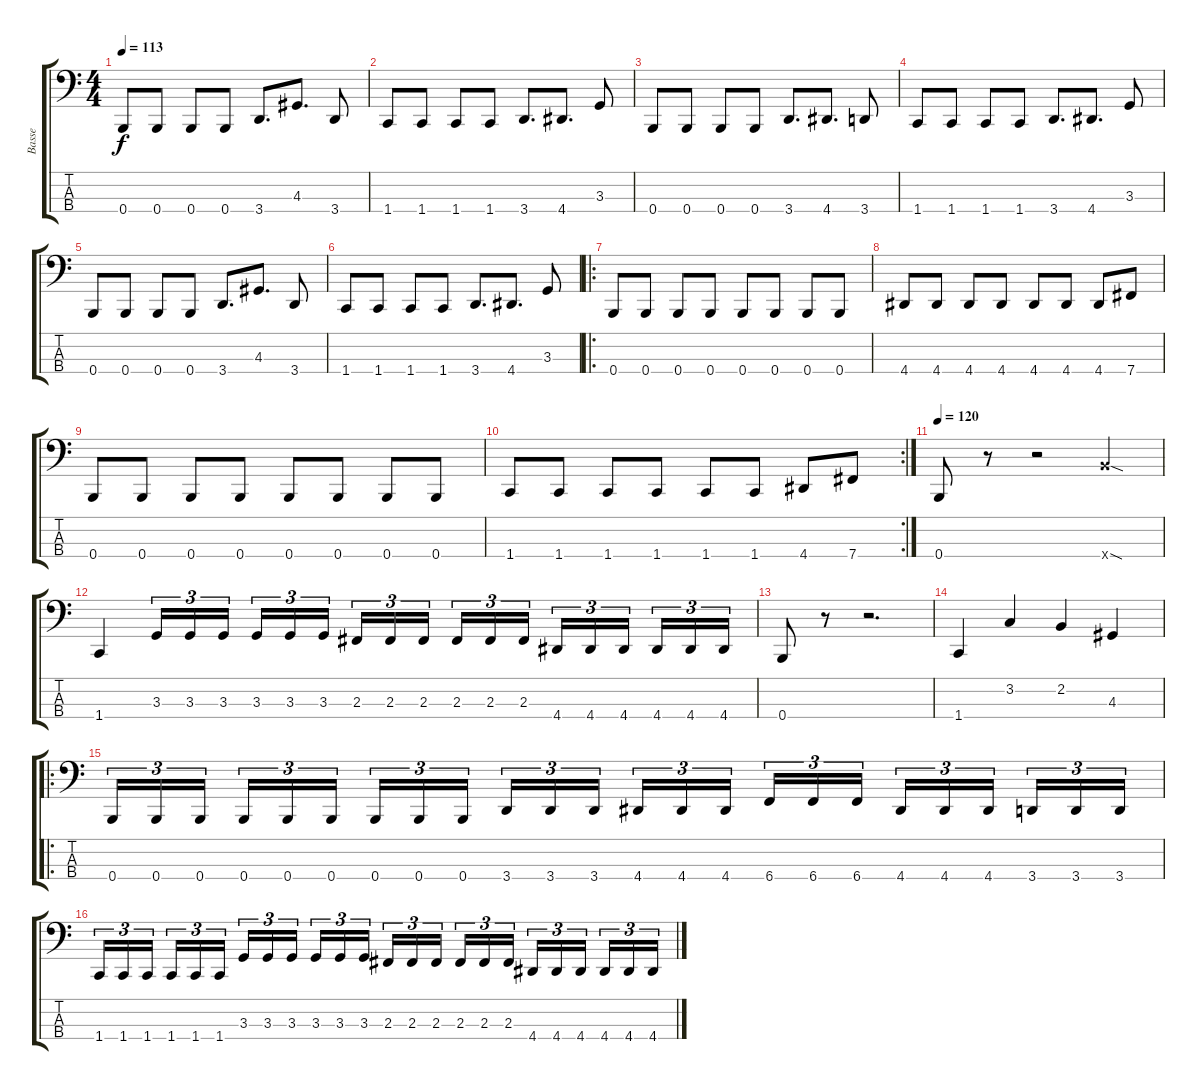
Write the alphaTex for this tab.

\track ("Basse" "Basse") {instrument electricbassfinger}
\staff {score tabs}
\tuning (D2 A1 E1 B0) {hide}
\ts (4 4)
\tempo 113
\clef f4
\ks c
0.4.8{dy f} 0.4.8 0.4.8 0.4.8 3.4.8{d} 4.3.8{d} 3.4.8 |
1.4.8 1.4.8 1.4.8 1.4.8 3.4.8{d} 4.4.8{d} 3.3.8 |
0.4.8 0.4.8 0.4.8 0.4.8 3.4.8{d} 4.4.8{d} 3.4.8 |
1.4.8 1.4.8 1.4.8 1.4.8 3.4.8{d} 4.4.8{d} 3.3.8 |
0.4.8 0.4.8 0.4.8 0.4.8 3.4.8{d} 4.3.8{d} 3.4.8 |
1.4.8 1.4.8 1.4.8 1.4.8 3.4.8{d} 4.4.8{d} 3.3.8 |
\ro
0.4.8 0.4.8 0.4.8 0.4.8 0.4.8 0.4.8 0.4.8 0.4.8 |
4.4.8 4.4.8 4.4.8 4.4.8 4.4.8 4.4.8 4.4.8 7.4.8 |
0.4.8 0.4.8 0.4.8 0.4.8 0.4.8 0.4.8 0.4.8 0.4.8 |
\rc 2
1.4.8 1.4.8 1.4.8 1.4.8 1.4.8 1.4.8 4.4.8 7.4.8 |
\tempo 120
0.4.8 r.8 r.2 12.4{sod x}.4 |
1.4.4 3.3.16{tu (3 2)} 3.3.16{tu (3 2)} 3.3.16{tu (3 2) beam splitsecondary} 3.3.16{tu (3 2)} 3.3.16{tu (3 2)} 3.3.16{tu (3 2)} 2.3.16{tu (3 2)} 2.3.16{tu (3 2)} 2.3.16{tu (3 2) beam splitsecondary} 2.3.16{tu (3 2)} 2.3.16{tu (3 2)} 2.3.16{tu (3 2)} 4.4.16{tu (3 2)} 4.4.16{tu (3 2)} 4.4.16{tu (3 2) beam splitsecondary} 4.4.16{tu (3 2)} 4.4.16{tu (3 2)} 4.4.16{tu (3 2)} |
0.4.8 r.8 r.2{d} |
1.4.4 3.2.4 2.2.4 4.3.4 |
\ro
0.4.16{tu (3 2)} 0.4.16{tu (3 2)} 0.4.16{tu (3 2) beam splitsecondary} 0.4.16{tu (3 2)} 0.4.16{tu (3 2)} 0.4.16{tu (3 2)} 0.4.16{tu (3 2)} 0.4.16{tu (3 2)} 0.4.16{tu (3 2) beam splitsecondary} 3.4.16{tu (3 2)} 3.4.16{tu (3 2)} 3.4.16{tu (3 2)} 4.4.16{tu (3 2)} 4.4.16{tu (3 2)} 4.4.16{tu (3 2) beam splitsecondary} 6.4.16{tu (3 2)} 6.4.16{tu (3 2)} 6.4.16{tu (3 2)} 4.4.16{tu (3 2)} 4.4.16{tu (3 2)} 4.4.16{tu (3 2) beam splitsecondary} 3.4.16{tu (3 2)} 3.4.16{tu (3 2)} 3.4.16{tu (3 2)} |
1.4.16{tu (3 2)} 1.4.16{tu (3 2)} 1.4.16{tu (3 2) beam splitsecondary} 1.4.16{tu (3 2)} 1.4.16{tu (3 2)} 1.4.16{tu (3 2)} 3.3.16{tu (3 2)} 3.3.16{tu (3 2)} 3.3.16{tu (3 2) beam splitsecondary} 3.3.16{tu (3 2)} 3.3.16{tu (3 2)} 3.3.16{tu (3 2)} 2.3.16{tu (3 2)} 2.3.16{tu (3 2)} 2.3.16{tu (3 2) beam splitsecondary} 2.3.16{tu (3 2)} 2.3.16{tu (3 2)} 2.3.16{tu (3 2)} 4.4.16{tu (3 2)} 4.4.16{tu (3 2)} 4.4.16{tu (3 2) beam splitsecondary} 4.4.16{tu (3 2)} 4.4.16{tu (3 2)} 4.4.16{tu (3 2)}
